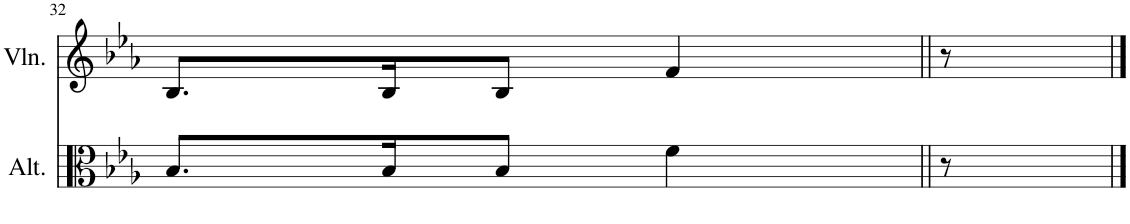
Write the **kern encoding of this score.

**kern	**kern
*part2	*part1
*staff2	*staff1
*I"Alto	*I"Violon
*I'Alt.	*I'Vln.
!!LO:PB:g=z
*clefC3	*clefG2
*k[b-e-a-]	*k[b-e-a-]
*M6/8	*M6/8
=32	=32
8.B-/L	8.B-/L
16B-/K	16B-/K
8B-/J	8B-/J
4f\	4f/
8r	8r
==	==
*-	*-
